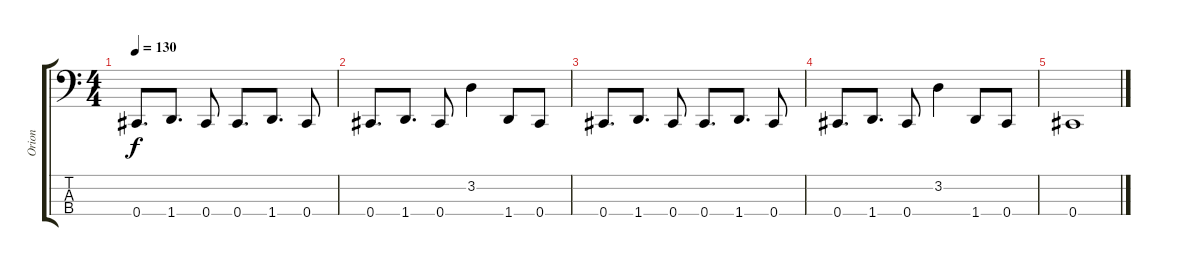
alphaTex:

\track ("Orion" "Orion") {instrument electricbassfinger}
\staff {score tabs}
\tuning (E2 B1 Gb1 Db1) {hide}
\ts (4 4)
\tempo 130
\clef f4
\ks c
0.4.8{d dy f} 1.4.8{d} 0.4.8 0.4.8{d} 1.4.8{d} 0.4.8 |
0.4.8{d} 1.4.8{d} 0.4.8 3.2.4 1.4.8 0.4.8 |
0.4.8{d} 1.4.8{d} 0.4.8 0.4.8{d} 1.4.8{d} 0.4.8 |
0.4.8{d} 1.4.8{d} 0.4.8 3.2.4 1.4.8 0.4.8 |
0.4.1
